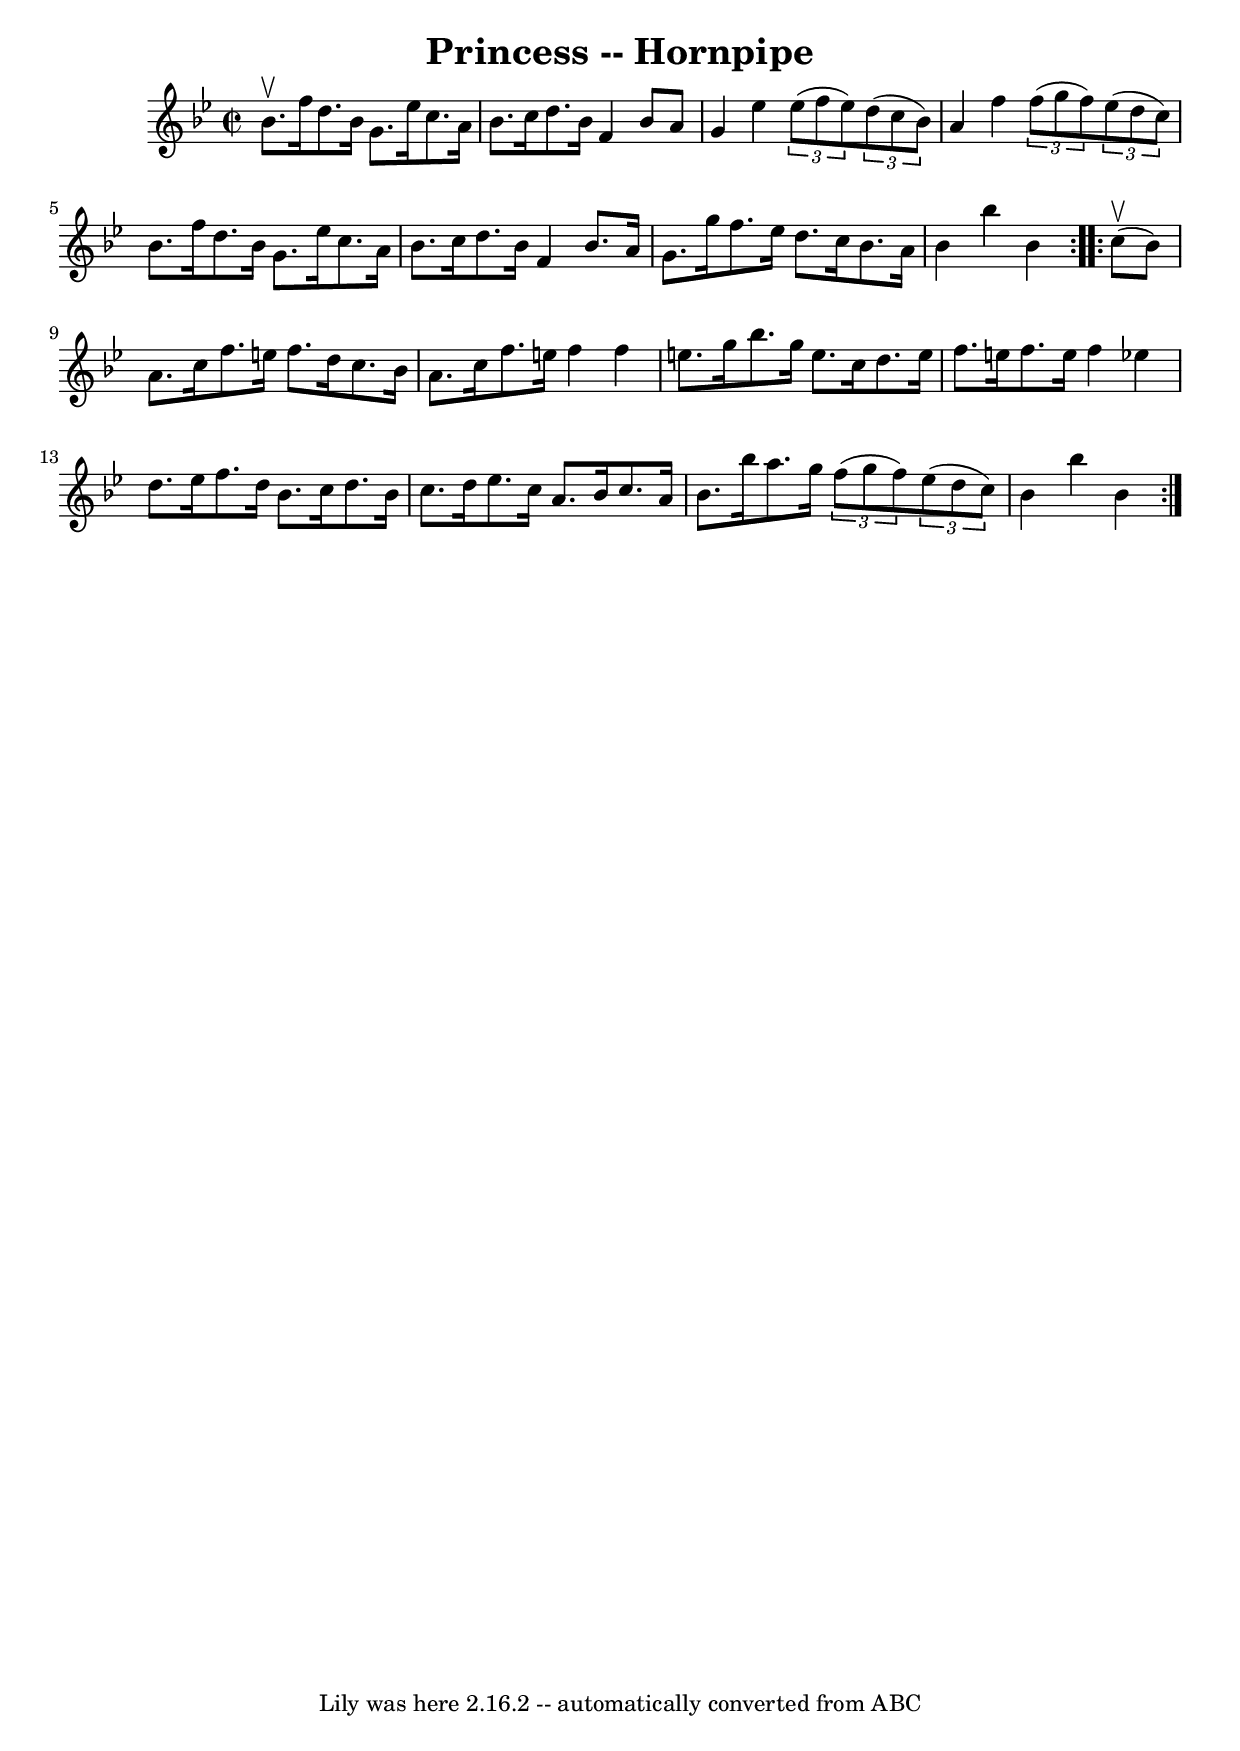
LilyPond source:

\version "2.7.40"
\include "Mammoth.ily"
\header {
	%% book = "Cole's 1000 Fiddle Tunes"
	crossRefNumber = "1"
	footnotes = ""
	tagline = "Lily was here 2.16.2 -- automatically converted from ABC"
	title = "Princess -- Hornpipe"
}
voicedefault =  {
\set Score.defaultBarType = "empty"

\repeat volta 2 {
\override Staff.TimeSignature #'style = #'C
 \time 2/2 \key bes \major bes'8.^\upbow f''16 d''8. bes'16 g'8.  
 ees''16 c''8. a'16  |
 bes'8. c''16 d''8. bes'16    
f'4 bes'8 a'8  |
 g'4 ees''4    \times 2/3 { ees''8 (
f''8 ees''8) }   \times 2/3 { d''8 (c''8 bes'8) } |
   
a'4 f''4    \times 2/3 { f''8 (g''8 f''8) }   \times 2/3 {   
ees''8 (d''8 c''8) } |
 bes'8. f''16 d''8. bes'16   
 g'8. ees''16 c''8. a'16  |
 bes'8. c''16 d''8.    
bes'16 f'4 bes'8. a'16  |
 g'8. g''16 f''8. ees''16 
 d''8. c''16 bes'8. a'16  |
 bes'4 bes''4 bes'4  }     
\repeat volta 2 { c''8 (^\upbow bes'8) |
 a'8. c''16    
f''8. e''16 f''8. d''16 c''8. bes'16  |
 a'8. c''16   
 f''8. e''16 f''4 f''4  |
 e''8. g''16 bes''8.    
g''16 e''8. c''16 d''8. e''16  |
 f''8. e''16 f''8.   
 e''16 f''4 ees''!4  |
 d''8. ees''16 f''8. d''16    
bes'8. c''16 d''8. bes'16  |
 c''8. d''16 ees''8.    
c''16 a'8. bes'16 c''8. a'16  |
 bes'8. bes''16    
a''8. g''16    \times 2/3 { f''8 (g''8 f''8) }   \times 2/3 {   
ees''8 (d''8 c''8) } |
 bes'4 bes''4 bes'4  }   
}

\score{
    <<

	\context Staff="default"
	{
	    \voicedefault 
	}

    >>
	\layout {
	}
	\midi {}
}
